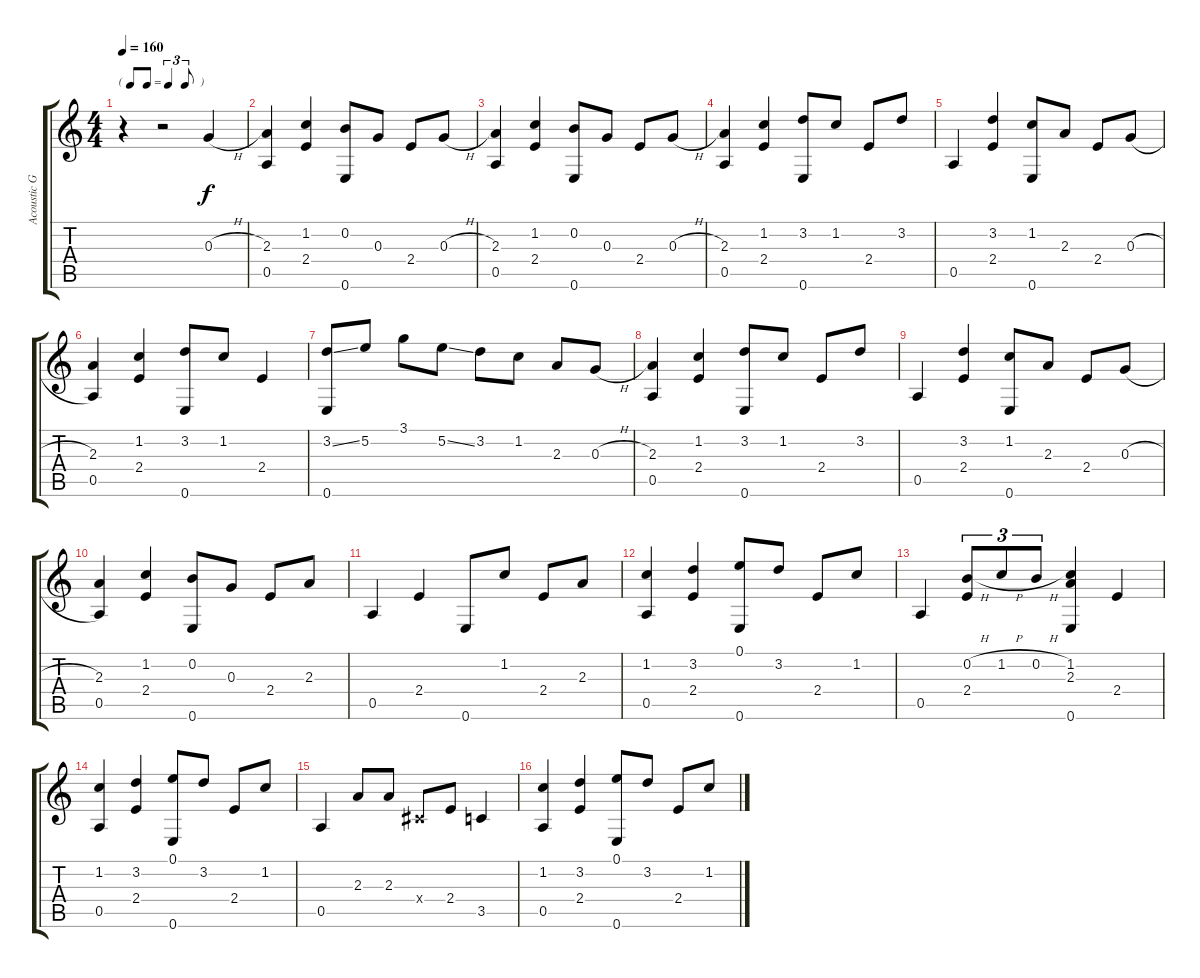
\track ("Acoustic Guitar" "Acoustic G") {instrument acousticguitarsteel}
\staff {score tabs}
\tuning (E4 B3 G3 D3 A2 E2) {hide}
\ts (4 4)
\tf triplet8th
\tempo 160
\clef g2
\ks c
r.4{dy f instrument acousticguitarsteel} r.2 0.3{h}.4 |
(2.3 0.5).4 (1.2 2.4).4 (0.2 0.6).8 0.3.8 2.4.8 0.3{h}.8 |
(2.3 0.5).4 (1.2 2.4).4 (0.2 0.6).8 0.3.8 2.4.8 0.3{h}.8 |
(2.3 0.5).4 (1.2 2.4).4 (3.2 0.6).8 1.2.8 2.4.8 3.2.8 |
0.5.4 (3.2 2.4).4 (1.2 0.6).8 2.3.8 2.4.8 0.3{h}.8 |
(2.3 0.5).4 (1.2 2.4).4 (3.2 0.6).8 1.2.8 2.4.4 |
(3.2{ss} 0.6).8 5.2.8 3.1.8 5.2{ss}.8 3.2.8 1.2.8 2.3.8 0.3{h}.8 |
(2.3 0.5).4 (1.2 2.4).4 (3.2 0.6).8 1.2.8 2.4.8 3.2.8 |
0.5.4 (3.2 2.4).4 (1.2 0.6).8 2.3.8 2.4.8 0.3{h}.8 |
(2.3 0.5).4 (1.2 2.4).4 (0.2 0.6).8 0.3.8 2.4.8 2.3.8 |
0.5.4 2.4.4 0.6.8 1.2.8 2.4.8 2.3.8 |
(1.2 0.5).4 (3.2 2.4).4 (0.1 0.6).8 3.2.8 2.4.8 1.2.8 |
0.5.4 (0.2{h} 2.4).8{tu (3 2)} 1.2{h}.8{tu (3 2)} 0.2{h}.8{tu (3 2)} (1.2 2.3 0.6).4 2.4.4 |
(1.2 0.5).4 (3.2 2.4).4 (0.1 0.6).8 3.2.8 2.4.8 1.2.8 |
0.5.4 2.3.8 2.3.8 -1.4{x}.8 2.4.8 3.5.4 |
(1.2 0.5).4 (3.2 2.4).4 (0.1 0.6).8 3.2.8 2.4.8 1.2.8
